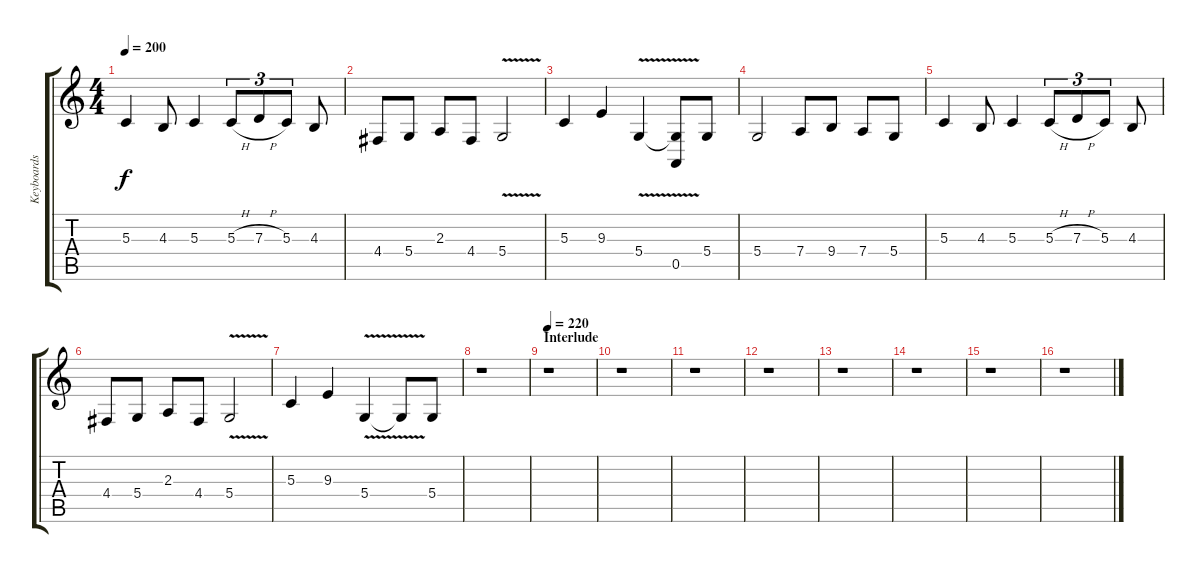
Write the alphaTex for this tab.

\track ("Keyboards" "Keyboards") {instrument harpsichord}
\staff {score tabs}
\tuning (E4 B3 G3 D3 A2 E2) {hide}
\ts (4 4)
\tempo 200
\clef g2
\ks c
5.3.4{dy f} 4.3.8 5.3.4 5.3{h}.8{tu (3 2)} 7.3{h}.8{tu (3 2)} 5.3.8{tu (3 2)} 4.3.8 |
4.4.8 5.4.8 2.3.8 4.4.8 5.4{v}.2 |
5.3.4 9.3.4 5.4{v}.4 (5.4{t} 0.5).8 5.4.8 |
5.4.2 7.4.8 9.4.8 7.4.8 5.4.8 |
5.3.4 4.3.8 5.3.4 5.3{h}.8{tu (3 2)} 7.3{h}.8{tu (3 2)} 5.3.8{tu (3 2)} 4.3.8 |
4.4.8 5.4.8 2.3.8 4.4.8 5.4{v}.2 |
5.3.4 9.3.4 5.4{v}.4 5.4{t}.8 5.4.8 |
r.1 |
\section ("" "Interlude")
\tempo 220
r.1 |
r.1 |
r.1 |
r.1 |
r.1 |
r.1 |
r.1 |
r.1
